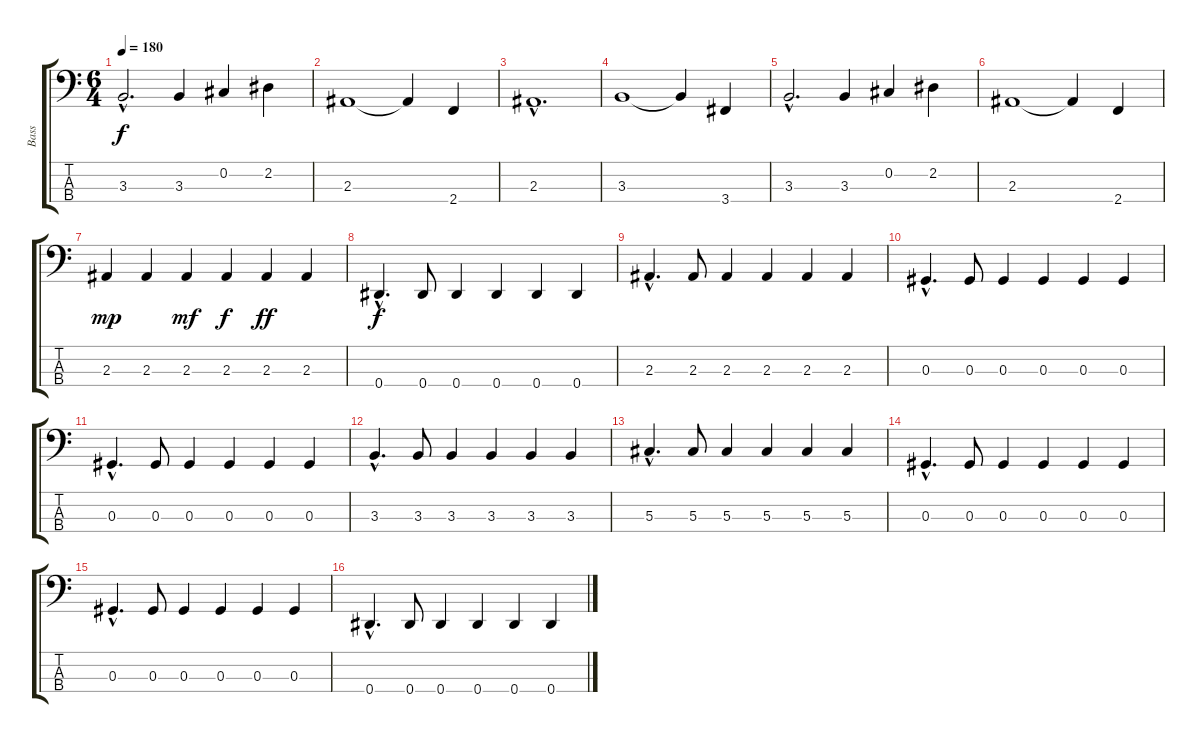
\track ("Bass" "Bass") {instrument electricbasspick}
\staff {score tabs}
\tuning (Gb2 Db2 Ab1 Eb1) {hide}
\ts (6 4)
\tempo 180
\clef f4
\ks c
3.3{hac}.2{d dy f} 3.3.4 0.2.4 2.2.4 |
2.3.1 2.3{t}.4 2.4.4 |
2.3{hac}.1{d} |
3.3.1 3.3{t}.4 3.4.4 |
3.3{hac}.2{d} 3.3.4 0.2.4 2.2.4 |
2.3.1 2.3{t}.4 2.4.4 |
2.3.4{dy mp} 2.3.4 2.3.4{dy mf} 2.3.4{dy f} 2.3.4{dy ff} 2.3.4 |
0.4{hac}.4{d dy f} 0.4.8 0.4.4 0.4.4 0.4.4 0.4.4 |
2.3{hac}.4{d} 2.3.8 2.3.4 2.3.4 2.3.4 2.3.4 |
0.3{hac}.4{d} 0.3.8 0.3.4 0.3.4 0.3.4 0.3.4 |
0.3{hac}.4{d} 0.3.8 0.3.4 0.3.4 0.3.4 0.3.4 |
3.3{hac}.4{d} 3.3.8 3.3.4 3.3.4 3.3.4 3.3.4 |
5.3{hac}.4{d} 5.3.8 5.3.4 5.3.4 5.3.4 5.3.4 |
0.3{hac}.4{d} 0.3.8 0.3.4 0.3.4 0.3.4 0.3.4 |
0.3{hac}.4{d} 0.3.8 0.3.4 0.3.4 0.3.4 0.3.4 |
0.4{hac}.4{d} 0.4.8 0.4.4 0.4.4 0.4.4 0.4.4
